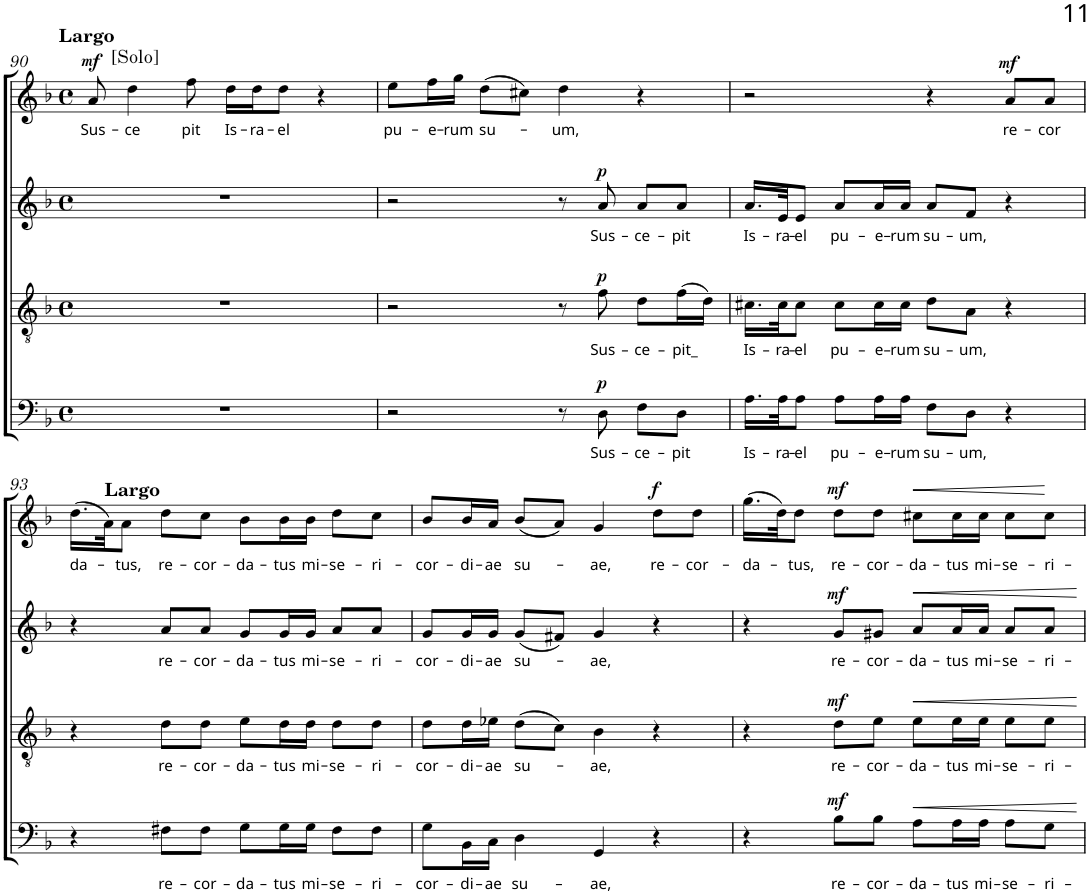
**kern	**text	**dynam	**kern	**text	**dynam	**kern	**text	**dynam	**kern	**text	**dynam
*part4	*part4	*part4	*part3	*part3	*part3	*part2	*part2	*part2	*part1	*part1	*part1
*staff4	*staff4	*staff4	*staff3	*staff3	*staff3	*staff2	*staff2	*staff2	*staff1	*staff1	*staff1
*I"Bass	*	*	*I"Tenor	*	*	*I"Alto	*	*	*I"Soprano	*	*
!!LO:PB:g=z
*clefF4	*	*	*clefGv2	*	*	*clefG2	*	*	*clefG2	*	*
*k[b-]	*	*	*k[b-]	*	*	*k[b-]	*	*	*k[b-]	*	*
*M4/4	*	*	*M4/4	*	*	*M4/4	*	*	*M4/4	*	*
*met(c)	*	*	*met(c)	*	*	*met(c)	*	*	*met(c)	*	*
=90	=90	=90	=90	=90	=90	=90	=90	=90	=90	=90	=90
!	!	!	!	!	!	!	!	!	!LO:TX:a:B:t=Largo	!	!
!	!	!	!	!	!	!	!	!	!LO:TX:a:t=[Solo]	!	!
!	!	!	!	!	!	!	!	!	!LO:TX:b:B:t=Largo	!	!
!	!	!	!	!	!	!	!	!	!	!LO:LY:b	!LO:DY:a
1r	.	.	1r	.	.	1r	.	.	8a/	Sus-	mf
!	!	!	!	!	!	!	!	!	!	!LO:LY:b	!
.	.	.	.	.	.	.	.	.	4dd\	-ce	.
!	!	!	!	!	!	!	!	!	!	!LO:LY:b	!
.	.	.	.	.	.	.	.	.	8ff\	pit	.
!	!	!	!	!	!	!	!	!	!	!LO:LY:b	!
.	.	.	.	.	.	.	.	.	16dd\LL	Is-	.
!	!	!	!	!	!	!	!	!	!	!LO:LY:b	!
.	.	.	.	.	.	.	.	.	16dd\J	-ra-	.
!	!	!	!	!	!	!	!	!	!	!LO:LY:b	!
.	.	.	.	.	.	.	.	.	8dd\J	-el	.
.	.	.	.	.	.	.	.	.	4r	.	.
=91	=91	=91	=91	=91	=91	=91	=91	=91	=91	=91	=91
!	!	!	!	!	!	!	!	!	!	!LO:LY:b	!
2r	.	.	2r	.	.	2r	.	.	8ee\L	pu-	.
!	!	!	!	!	!	!	!	!	!	!LO:LY:b	!
.	.	.	.	.	.	.	.	.	16ff\L	-e-	.
!	!	!	!	!	!	!	!	!	!	!LO:LY:b	!
.	.	.	.	.	.	.	.	.	16gg\JJ	-rum	.
!	!	!	!	!	!	!	!	!	!	!LO:LY:b	!
.	.	.	.	.	.	.	.	.	(8dd\L	su-	.
.	.	.	.	.	.	.	.	.	8cc#X\J)	.	.
!	!	!	!	!	!	!	!	!	!	!LO:LY:b	!
8r	.	.	8r	.	.	8r	.	.	4dd\	-um,	.
!	!LO:LY:b	!LO:DY:a	!	!LO:LY:b	!LO:DY:a	!	!LO:LY:b	!LO:DY:a	!	!	!
8D\	Sus-	p	8f\	Sus-	p	8a/	Sus-	p	.	.	.
!	!LO:LY:b	!	!	!LO:LY:b	!	!	!LO:LY:b	!	!	!	!
8F\L	-ce-	.	8d\L	-ce-	.	8a/L	-ce-	.	4r	.	.
!	!LO:LY:b	!	!	!LO:LY:b	!	!	!LO:LY:b	!	!	!	!
8D\J	-pit	.	(16f\L	-pit_	.	8a/J	-pit	.	.	.	.
.	.	.	16d\JJ)	.	.	.	.	.	.	.	.
=92	=92	=92	=92	=92	=92	=92	=92	=92	=92	=92	=92
!	!LO:LY:b	!	!	!LO:LY:b	!	!	!LO:LY:b	!	!	!	!
16.A\LL	Is-	.	16.c#X\LL	Is-	.	16.a/LL	Is-	.	2r	.	.
!	!LO:LY:b	!	!	!LO:LY:b	!	!	!LO:LY:b	!	!	!	!
32A\JK	-ra-	.	32c#\JK	-ra-	.	32e/JK	-ra-	.	.	.	.
!	!LO:LY:b	!	!	!LO:LY:b	!	!	!LO:LY:b	!	!	!	!
8A\J	-el	.	8c#\J	-el	.	8e/J	-el	.	.	.	.
!	!LO:LY:b	!	!	!LO:LY:b	!	!	!LO:LY:b	!	!	!	!
8A\L	pu-	.	8c#\L	pu-	.	8a/L	pu-	.	.	.	.
!	!LO:LY:b	!	!	!LO:LY:b	!	!	!LO:LY:b	!	!	!	!
16A\L	-e-	.	16c#\L	-e-	.	16a/L	-e-	.	.	.	.
!	!LO:LY:b	!	!	!LO:LY:b	!	!	!LO:LY:b	!	!	!	!
16A\JJ	-rum	.	16c#\JJ	-rum	.	16a/JJ	-rum	.	.	.	.
!	!LO:LY:b	!	!	!LO:LY:b	!	!	!LO:LY:b	!	!	!	!
8F\L	su-	.	8d\L	su-	.	8a/L	su-	.	4r	.	.
!	!LO:LY:b	!	!	!LO:LY:b	!	!	!LO:LY:b	!	!	!	!
8D\J	-um,	.	8A\J	-um,	.	8f/J	-um,	.	.	.	.
!	!	!	!	!	!	!	!	!	!	!LO:LY:b	!LO:DY:a
4r	.	.	4r	.	.	4r	.	.	8a/L	re-	mf
!	!	!	!	!	!	!	!	!	!	!LO:LY:b	!
.	.	.	.	.	.	.	.	.	8a/J	-cor	.
!!LO:LB:g=z
=93	=93	=93	=93	=93	=93	=93	=93	=93	=93	=93	=93
!	!	!	!	!	!	!	!	!	!	!LO:LY:b	!
4r	.	.	4r	.	.	4r	.	.	(16.dd\LL	da-	.
.	.	.	.	.	.	.	.	.	32a\JK)	.	.
!	!	!	!	!	!	!	!	!	!	!LO:LY:b	!
.	.	.	.	.	.	.	.	.	8a\J	-tus,	.
!	!LO:LY:b	!	!	!LO:LY:b	!	!	!LO:LY:b	!	!	!LO:LY:b	!
8F#X\L	re-	.	8d\L	re-	.	8a/L	re-	.	8dd\L	re-	.
!	!LO:LY:b	!	!	!LO:LY:b	!	!	!LO:LY:b	!	!	!LO:LY:b	!
8F#\J	-cor-	.	8d\J	-cor-	.	8a/J	-cor-	.	8cc\J	-cor-	.
!	!LO:LY:b	!	!	!LO:LY:b	!	!	!LO:LY:b	!	!	!LO:LY:b	!
8G\L	-da-	.	8e\L	-da-	.	8g/L	-da-	.	8b-\L	-da-	.
!	!LO:LY:b	!	!	!LO:LY:b	!	!	!LO:LY:b	!	!	!LO:LY:b	!
16G\L	-tus	.	16d\L	-tus	.	16g/L	-tus	.	16b-\L	-tus	.
!	!LO:LY:b	!	!	!LO:LY:b	!	!	!LO:LY:b	!	!	!LO:LY:b	!
16G\JJ	mi-	.	16d\JJ	mi-	.	16g/JJ	mi-	.	16b-\JJ	mi-	.
!	!LO:LY:b	!	!	!LO:LY:b	!	!	!LO:LY:b	!	!	!LO:LY:b	!
8F#\L	-se-	.	8d\L	-se-	.	8a/L	-se-	.	8dd\L	-se-	.
!	!LO:LY:b	!	!	!LO:LY:b	!	!	!LO:LY:b	!	!	!LO:LY:b	!
8F#\J	-ri-	.	8d\J	-ri-	.	8a/J	-ri-	.	8cc\J	-ri-	.
=94	=94	=94	=94	=94	=94	=94	=94	=94	=94	=94	=94
!	!LO:LY:b	!	!	!LO:LY:b	!	!	!LO:LY:b	!	!	!LO:LY:b	!
8G\L	-cor-	.	8d\L	-cor-	.	8g/L	-cor-	.	8b-/L	-cor-	.
!	!LO:LY:b	!	!	!LO:LY:b	!	!	!LO:LY:b	!	!	!LO:LY:b	!
16BB-\L	-di-	.	16d\L	-di-	.	16g/L	-di-	.	16b-/L	-di-	.
!	!LO:LY:b	!	!	!LO:LY:b	!	!	!LO:LY:b	!	!	!LO:LY:b	!
16C\JJ	-ae	.	16e-X\JJ	-ae	.	16g/JJ	-ae	.	16a/JJ	-ae	.
!	!LO:LY:b	!	!	!LO:LY:b	!	!	!LO:LY:b	!	!	!LO:LY:b	!
4D\	su-	.	(8d\L	su-	.	(8g/L	su-	.	(8b-/L	su-	.
.	.	.	8c\J)	.	.	8f#X/J)	.	.	8a/J)	.	.
!	!LO:LY:b	!	!	!LO:LY:b	!	!	!LO:LY:b	!	!	!LO:LY:b	!
4GG/	-ae,	.	4B-\	-ae,	.	4g/	-ae,	.	4g/	-ae,	.
!	!	!	!	!	!	!	!	!	!	!LO:LY:b	!LO:DY:a
4r	.	.	4r	.	.	4r	.	.	8dd\L	re-	f
!	!	!	!	!	!	!	!	!	!	!LO:LY:b	!
.	.	.	.	.	.	.	.	.	8dd\J	-cor-	.
=95	=95	=95	=95	=95	=95	=95	=95	=95	=95	=95	=95
!	!	!	!	!	!	!	!	!	!	!LO:LY:b	!
4r	.	.	4r	.	.	4r	.	.	(16.gg\LL	-da-	.
.	.	.	.	.	.	.	.	.	32dd\JK)	.	.
!	!	!	!	!	!	!	!	!	!	!LO:LY:b	!
.	.	.	.	.	.	.	.	.	8dd\J	-tus,	.
!	!LO:LY:b	!LO:DY:a	!	!LO:LY:b	!LO:DY:a	!	!LO:LY:b	!LO:DY:a	!	!LO:LY:b	!LO:DY:a
8B-\L	re-	mf	8d\L	re-	mf	8g/L	re-	mf	8dd\L	re-	mf
!	!LO:LY:b	!	!	!LO:LY:b	!	!	!LO:LY:b	!	!	!LO:LY:b	!
8B-\J	-cor-	.	8e\J	-cor-	.	8g#X/J	-cor-	.	8dd\J	-cor-	.
!	!LO:LY:b	!LO:HP:b	!	!LO:LY:b	!LO:HP:b	!	!LO:LY:b	!LO:HP:b	!	!LO:LY:b	!LO:HP:b
8A\L	-da-	<	8e\L	-da-	<	8a/L	-da-	<	8cc#X\L	-da-	<
!	!LO:LY:b	!	!	!LO:LY:b	!	!	!LO:LY:b	!	!	!LO:LY:b	!
16A\L	-tus	.	16e\L	-tus	.	16a/L	-tus	.	16cc#\L	-tus	.
!	!LO:LY:b	!	!	!LO:LY:b	!	!	!LO:LY:b	!	!	!LO:LY:b	!
16A\JJ	mi-	.	16e\JJ	mi-	.	16a/JJ	mi-	.	16cc#\JJ	mi-	.
!	!LO:LY:b	!	!	!LO:LY:b	!	!	!LO:LY:b	!	!	!LO:LY:b	!
8A\L	-se-	.	8e\L	-se-	.	8a/L	-se-	.	8cc#\L	-se-	.
!	!LO:LY:b	!	!	!LO:LY:b	!	!	!LO:LY:b	!	!	!LO:LY:b	!
8G\J	-ri-	.	8e\J	-ri-	.	8a/J	-ri-	.	8cc#\J	-ri-	.
.	.	[	.	.	[	.	.	[	.	.	[
=	=	=	=	=	=	=	=	=	=	=	=
*-	*-	*-	*-	*-	*-	*-	*-	*-	*-	*-	*-
